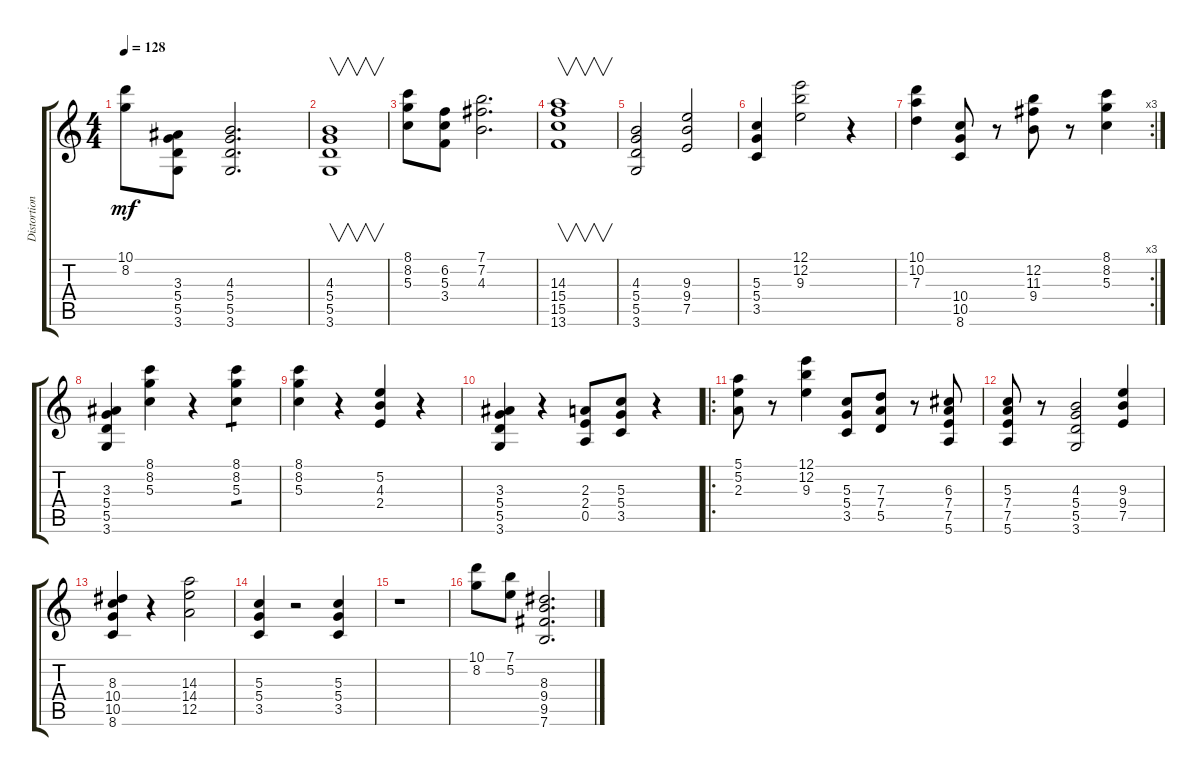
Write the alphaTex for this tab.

\track ("Distortion Guitar" "Distortion") {instrument distortionguitar}
\staff {score tabs}
\tuning (E4 B3 G3 D3 A2 E2) {hide}
\ts (4 4)
\tempo 128
\clef g2
\ks c
(10.1 8.2).8{dy mf} (3.3 5.4 5.5 3.6).8 (4.3 5.4 5.5 3.6).2{d} |
(4.3 5.4 5.5 3.6).1{v} |
(8.1 8.2 5.3).8 (6.2 5.3 3.4).8 (7.1 7.2 4.3).2{d} |
(14.3 15.4 15.5 13.6).1{v} |
(4.3 5.4 5.5 3.6).2 (9.3 9.4 7.5).2 |
(5.3 5.4 3.5).4 (12.1 12.2 9.3).2 r.4 |
\rc 3
(10.1 10.2 7.3).4 (10.4 10.5 8.6).8 r.8 (12.2 11.3 9.4).8 r.8 (8.1 8.2 5.3).4 |
(3.3 5.4 5.5 3.6).4 (8.1 8.2 5.3).4 r.4 (8.1 8.2 5.3).4{tp 1} |
(8.1 8.2 5.3).4 r.4 (5.2 4.3 2.4).4 r.4 |
(3.3 5.4 5.5 3.6).4 r.4 (2.3 2.4 0.5).8 (5.3 5.4 3.5).8 r.4 |
\ro
(5.1 5.2 2.3).8 r.8 (12.1 12.2 9.3).4 (5.3 5.4 3.5).8 (7.3 7.4 5.5).8 r.8 (6.3 7.4 7.5 5.6).8 |
(5.3 7.4 7.5 5.6).8 r.8 (4.3 5.4 5.5 3.6).2 (9.3 9.4 7.5).4 |
(8.3 10.4 10.5 8.6).4 r.4 (14.3 14.4 12.5).2 |
(5.3 5.4 3.5).4 r.2 (5.3 5.4 3.5).4 |
r.1 |
(10.1 8.2).8 (7.1 5.2).8 (8.3 9.4 9.5 7.6).2{d}
